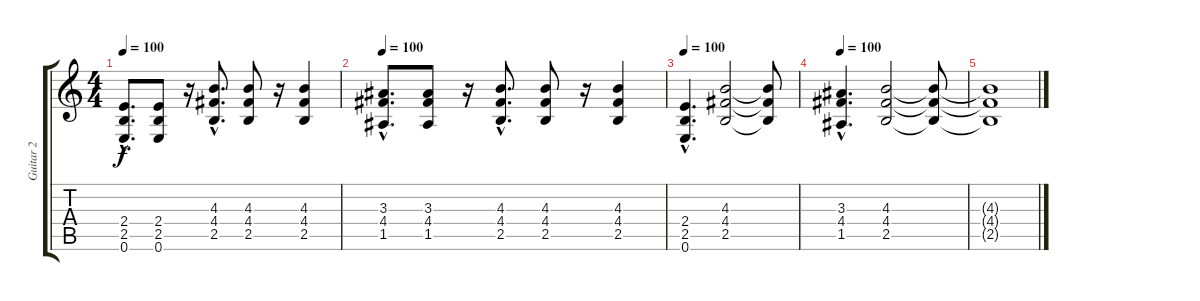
\track ("Guitar 2" "Guitar 2") {instrument overdrivenguitar}
\staff {score tabs}
\tuning (E4 B3 G3 D3 A2 E2) {hide}
\ts (4 4)
\tempo 100
\clef g2
\ks c
(2.4{hac} 2.5{hac} 0.6{hac}).8{d dy f} (2.4 2.5 0.6).8 r.16 (4.3{hac} 4.4{hac} 2.5{hac}).8{d} (4.3 4.4 2.5).8 r.16 (4.3 4.4 2.5).4 |
\tempo 100
(3.3{hac} 4.4{hac} 1.5{hac}).8{d} (3.3 4.4 1.5).8 r.16 (4.3{hac} 4.4{hac} 2.5{hac}).8{d} (4.3 4.4 2.5).8 r.16 (4.3 4.4 2.5).4 |
\tempo 100
(2.4{hac} 2.5{hac} 0.6{hac}).4{d} (4.3 4.4 2.5).2 (4.3{t} 4.4{t} 2.5{t}).8 |
\tempo 100
(3.3{hac} 4.4{hac} 1.5{hac}).4{d} (4.3 4.4 2.5).2 (4.3{t} 4.4{t} 2.5{t}).8 |
(4.3{t} 4.4{t} 2.5{t}).1
